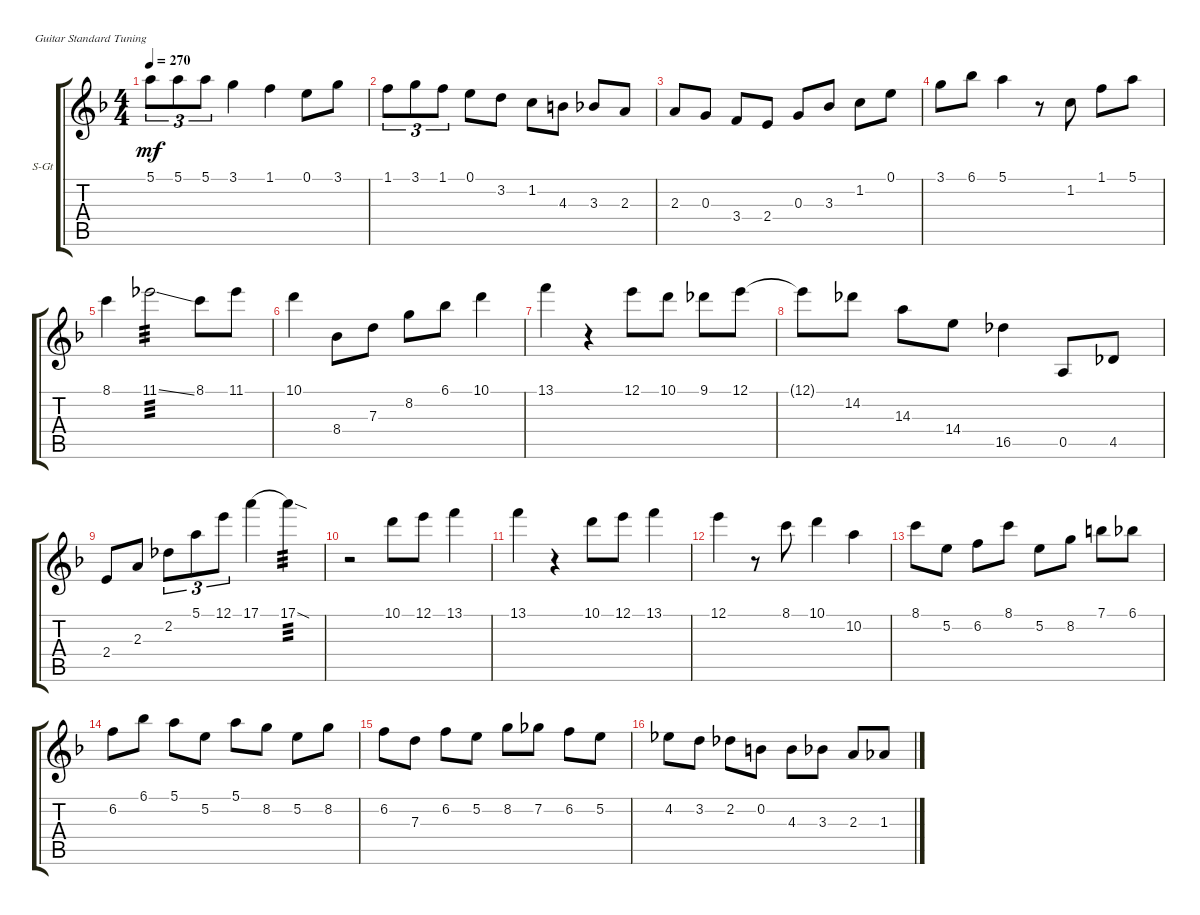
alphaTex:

\defaultSystemsLayout 4
\bracketExtendMode groupsimilarinstruments
\firstSystemTrackNameOrientation horizontal
\otherSystemsTrackNameOrientation horizontal
\track ("Steel Guitar" "S-Gt") {instrument acousticguitarsteel}
\staff {score tabs}
\tuning (E4 B3 G3 D3 A2 E2)
\ts (4 4)
\tempo 270
\clef g2
\ks f
5.1.8{tu (3 2) dy mf} 5.1.8{tu (3 2)} 5.1.8{tu (3 2)} 3.1.4 1.1.4 0.1.8 3.1.8 |
1.1.8{tu (3 2)} 3.1.8{tu (3 2)} 1.1.8{tu (3 2)} 0.1.8 3.2.8 1.2.8 4.3.8 3.3.8 2.3.8 |
2.3.8 0.3.8 3.4.8 2.4.8 0.3.8 3.3.8 1.2.8 0.1.8 |
3.1.8 6.1.8 5.1.4 r.8 1.2.8 1.1.8 5.1.8 |
8.1.4 11.1{ss}.2{tp 3} 8.1.8 11.1.8 |
10.1.4 8.4.8 7.3.8 8.2.8 6.1.8 10.1.4 |
13.1.4 r.4 12.1.8 10.1.8 9.1.8 12.1.8 |
12.1{t}.8 14.2.8 14.3.8 14.4.8 16.5.4 0.5.8 4.5.8 |
2.4.8 2.3.8 2.2.8{tu (3 2)} 5.1.8{tu (3 2)} 12.1.8{tu (3 2)} 17.1.4{legatoorigin} 17.1{sod}.4{tp 3} |
r.2 10.1.8 12.1.8 13.1.4 |
13.1.4 r.4 10.1.8 12.1.8 13.1.4 |
12.1.4 r.8 8.1.8 10.1.4 10.2.4 |
8.1.8 5.2.8 6.2.8 8.1.8 5.2.8 8.2.8 7.1.8 6.1.8 |
6.2.8 6.1.8 5.1.8 5.2.8 5.1.8 8.2.8 5.2.8 8.2.8 |
6.2.8 7.3.8 6.2.8 5.2.8 8.2.8 7.2.8 6.2.8 5.2.8 |
4.2.8 3.2.8 2.2.8 0.2.8 4.3.8 3.3.8 2.3.8 1.3.8
